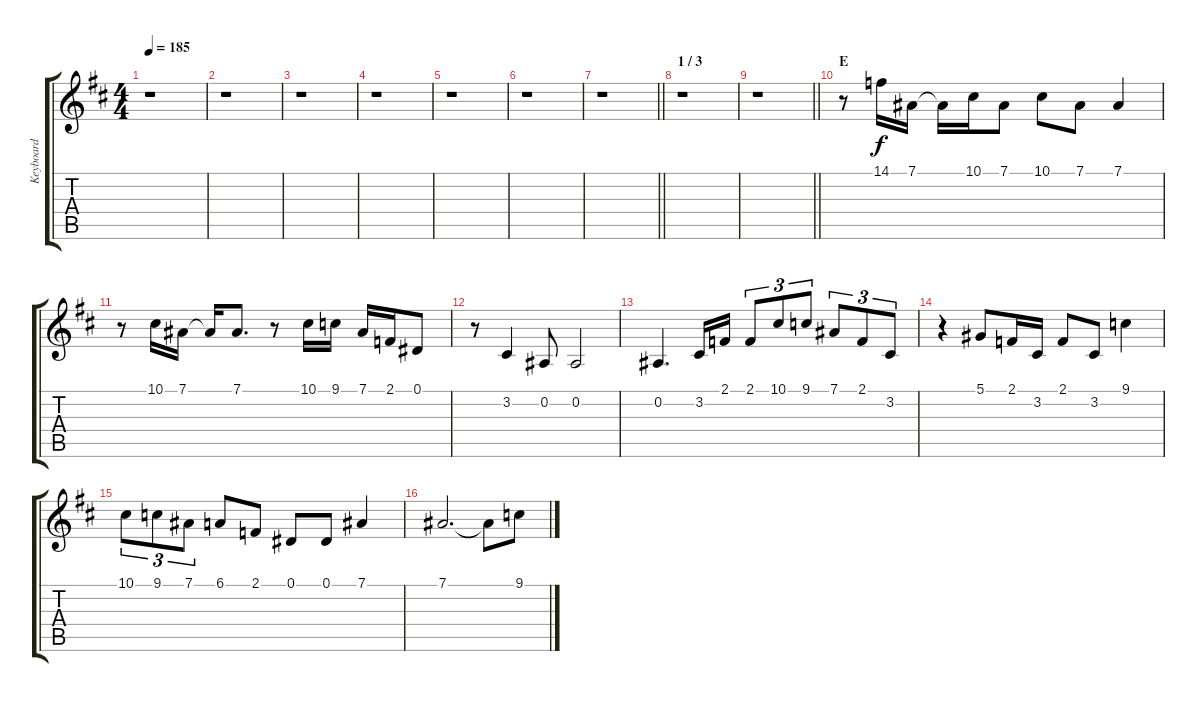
\track ("Keyboard" "Keyboard") {instrument electricgrandpiano}
\staff {score tabs}
\tuning (Eb4 Bb3 Gb3 Db3 Ab2 Eb2) {hide}
\ts (4 4)
\tempo 185
\clef g2
\ks d
r.1{dy f} |
r.1 |
r.1 |
r.1 |
r.1 |
r.1 |
\barLineRight lightlight
r.1 |
\section ("" "1 / 3")
r.1 |
\barLineRight lightlight
r.1 |
\section ("" "E")
r.8 14.1.16 7.1.16 7.1{t}.16 10.1.16 7.1.8 10.1.8 7.1.8 7.1.4 |
r.8 10.1.16 7.1.16 7.1{t}.16 7.1.8{d} r.8 10.1.16 9.1.16 7.1.16 2.1.16 0.1.8 |
r.8 3.2.4 0.2.8 0.2.2 |
0.2.4{d} 3.2.16 2.1.16 2.1.8{tu (3 2)} 10.1.8{tu (3 2)} 9.1.8{tu (3 2)} 7.1.8{tu (3 2)} 2.1.8{tu (3 2)} 3.2.8{tu (3 2)} |
r.4 5.1.8 2.1.16 3.2.16 2.1.8 3.2.8 9.1.4 |
10.1.8{tu (3 2)} 9.1.8{tu (3 2)} 7.1.8{tu (3 2)} 6.1.8 2.1.8 0.1.8 0.1.8 7.1.4 |
7.1.2{d} 7.1{t}.8 9.1.8
